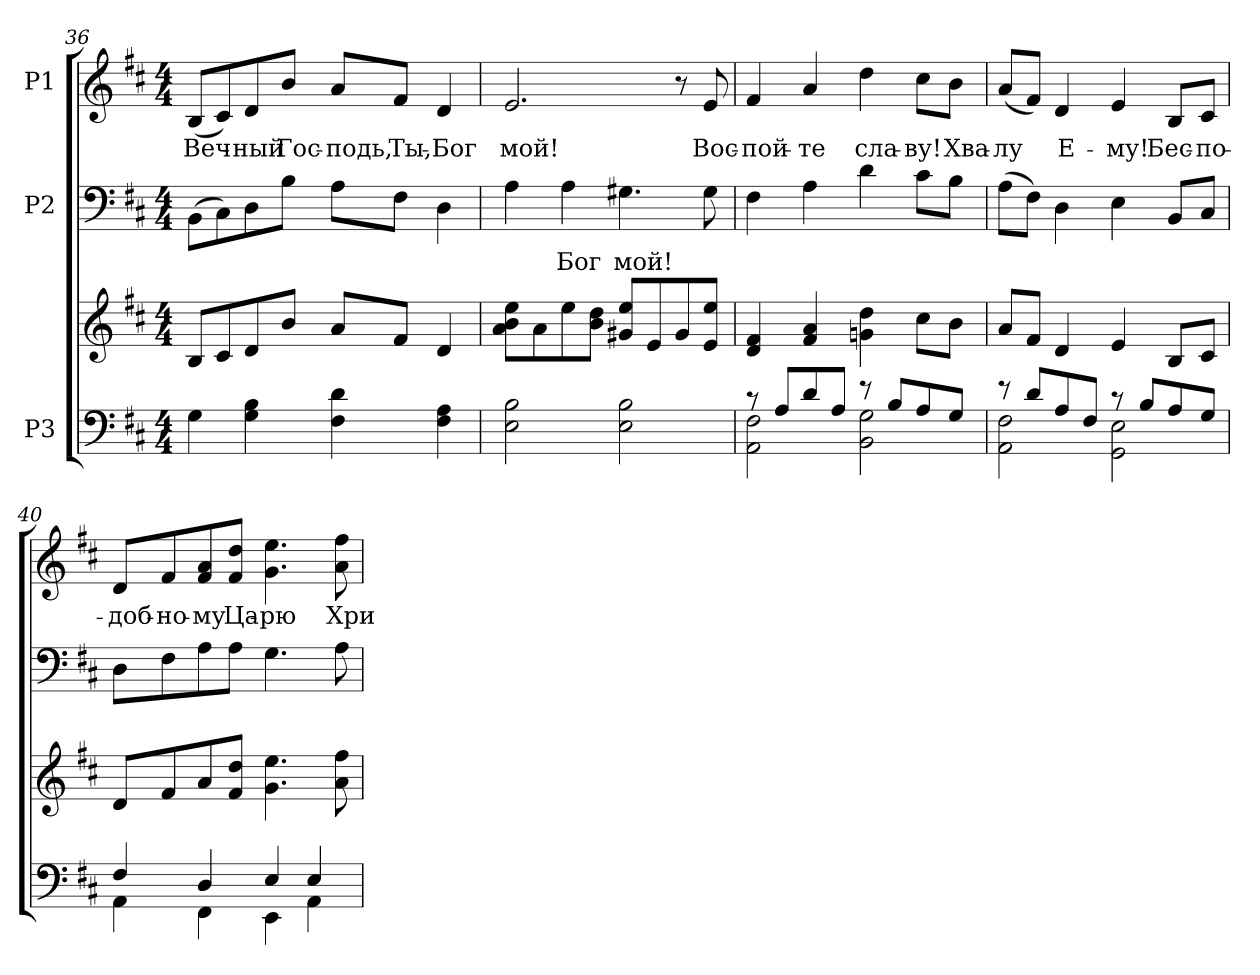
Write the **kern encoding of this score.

**kern	**kern	**kern	**text	**kern	**text
*part3	*part3	*part2	*part2	*part1	*part1
*staff4	*staff3	*staff2	*staff2	*staff1	*staff1
*I"P3	*	*I"P2	*	*I"P1	*
!!LO:LB:g=z
*clefF4	*clefG2	*clefF4	*	*clefG2	*
*k[f#c#]	*k[f#c#]	*k[f#c#]	*	*k[f#c#]	*
*D:	*D:	*D:	*	*D:	*
*M4/4	*M4/4	*M4/4	*	*M4/4	*
=36	=36	=36	=36	=36	=36
!	!	!	!	!	!LO:LY:b:color=#000000
4Gi\	8Bi/L	(8BBi\L	.	(8Bi/L	-Веч-
.	8c#i/	8C#i\)	.	8c#i/)	.
!	!	!	!	!	!LO:LY:b:color=#000000
4Gi\ 4Bi	8di/	8Di\	.	8di/	-ный
!	!	!	!	!	!LO:LY:b:color=#000000
.	8bi/J	8Bi\J	.	8bi/J	Гос-
!	!	!	!	!	!LO:LY:b:color=#000000
4F#i\ 4di	8ai/L	8Ai\L	.	8ai/L	-подь,
!	!	!	!	!	!LO:LY:b:color=#000000
.	8f#i/J	8F#i\J	.	8f#i/J	Ты,-
!	!	!	!	!	!LO:LY:b:color=#000000
4F#i\ 4Ai	4di/	4Di\	.	4di/	-Бог
=37	=37	=37	=37	=37	=37
!	!	!	!	!	!LO:LY:b:color=#000000
2Ei\ 2Bi	8ai\ 8bi 8eeiL	4Ai\	.	2.ei/	мой!
.	8ai\	.	.	.	.
!	!	!	!LO:LY:a:color=#000000	!	!
.	8eei\	4Ai\	Бог	.	.
.	8bi\ 8ddiJ	.	.	.	.
!	!	!	!LO:LY:a:color=#000000	!	!
2Ei\ 2Bi	8g#Xi/ 8eeiL	4.G#Xi\	мой!	.	.
.	8ei/	.	.	.	.
.	8g#i/	.	.	8r	.
!	!	!	!	!	!LO:LY:b:color=#000000
.	8ei/ 8eeiJ	8G#i\	.	8ei/	Вос-
=38	=38	=38	=38	=38	=38
*^	*	*	*	*	*
!	!	!	!	!	!	!LO:LY:b:color=#000000
8r	2AAi\ 2F#i	4di/ 4f#i	4F#i\	.	4f#i/	-пой-
8Ai/L	.	.	.	.	.	.
!	!	!	!	!	!	!LO:LY:b:color=#000000
8di/	.	4f#i/ 4ai	4Ai\	.	4ai/	-те
8Ai/J	.	.	.	.	.	.
!	!	!	!	!	!	!LO:LY:b:color=#000000
8r	2BBi\ 2Gi	4gni\ 4ddi	4di\	.	4ddi\	сла-
8Bi/L	.	.	.	.	.	.
!	!	!	!	!	!	!LO:LY:b:color=#000000
8Ai/	.	8cc#i\L	8c#i\L	.	8cc#i\L	-ву!
!	!	!	!	!	!	!LO:LY:b:color=#000000
8Gi/J	.	8bi\J	8Bi\J	.	8bi\J	Хва-
!!LO:LB:g=z
=39	=39	=39	=39	=39	=39	=39
!	!	!	!	!	!	!LO:LY:b:color=#000000
8r	2AAi\ 2F#i	8ai/L	(8Ai\L	.	(8ai/L	-лу
8di/L	.	8f#i/J	8F#i\J)	.	8f#i/J)	.
!	!	!	!	!	!	!LO:LY:b:color=#000000
8Ai/	.	4di/	4Di\	.	4di/	Е-
8F#i/J	.	.	.	.	.	.
!	!	!	!	!	!	!LO:LY:b:color=#000000
8r	2GGi\ 2Ei	4ei/	4Ei\	.	4ei/	-му!
8Bi/L	.	.	.	.	.	.
!	!	!	!	!	!	!LO:LY:b:color=#000000
8Ai/	.	8Bi/L	8BBi/L	.	8Bi/L	Бес-
!	!	!	!	!	!	!LO:LY:b:color=#000000
8Gi/J	.	8c#i/J	8C#i/J	.	8c#i/J	-по-
=40	=40	=40	=40	=40	=40	=40
!	!	!	!	!	!	!LO:LY:b:color=#000000
4F#i/	4AAi\	8di/L	8Di\L	.	8di/L	-доб-
!	!	!	!	!	!	!LO:LY:b:color=#000000
.	.	8f#i/	8F#i\	.	8f#i/	-но-
!	!	!	!	!	!	!LO:LY:b:color=#000000
4Di/	4FF#i\	8ai/	8Ai\	.	8f#i/ 8ai	-му
!	!	!	!	!	!	!LO:LY:b:color=#000000
.	.	8f#i/ 8ddiJ	8Ai\J	.	8f#i/ 8ddiJ	Ца-
!	!	!	!	!	!	!LO:LY:b:color=#000000
4Ei/	4EEi\	4.gi\ 4.eei	4.Gi\	.	4.gi\ 4.eei	-рю
4Ei/	4AAi\	.	.	.	.	.
!	!	!	!	!	!	!LO:LY:b:color=#000000
.	.	8ai\ 8ff#i	8Ai\	.	8ai\ 8ff#i	Хри-
*v	*v	*	*	*	*	*
=	=	=	=	=	=
*-	*-	*-	*-	*-	*-
